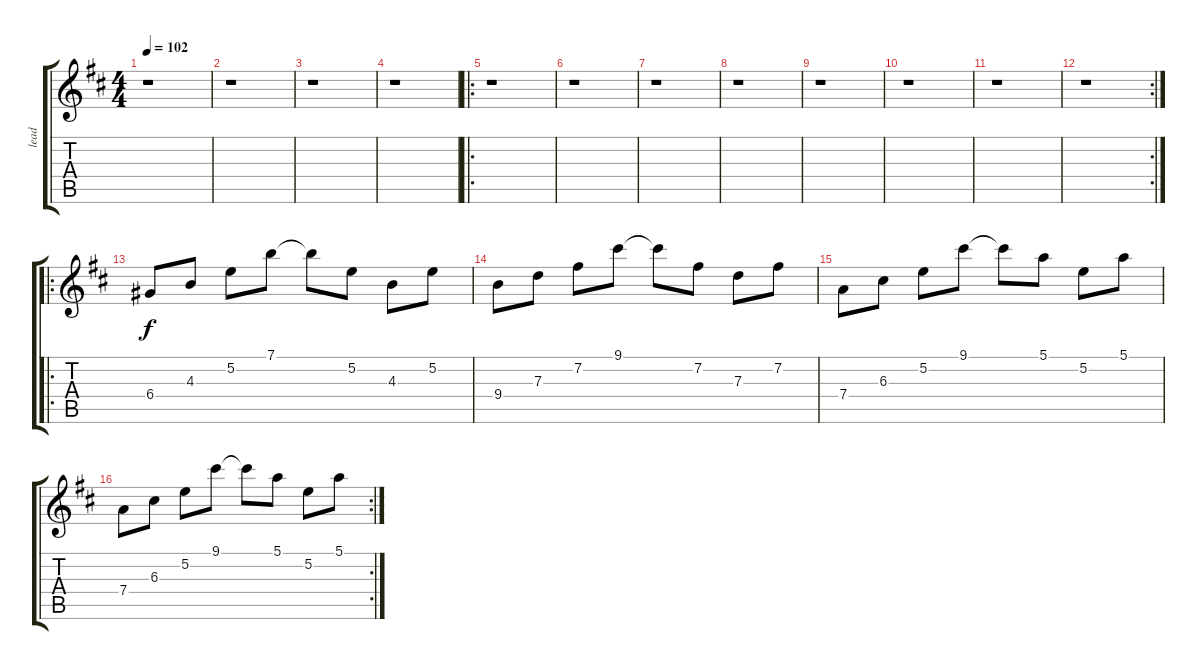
\track ("lead" "lead") {instrument electricguitarclean}
\staff {score tabs}
\tuning (E4 B3 G3 D3 A2 E2) {hide}
\ts (4 4)
\tempo 102
\clef g2
\ks d
r.1{dy f instrument electricguitarclean} |
r.1 |
r.1 |
r.1 |
\ro
r.1 |
r.1 |
r.1 |
r.1 |
r.1 |
r.1 |
r.1 |
\rc 2
r.1 |
\ro
6.4.8 4.3.8 5.2.8 7.1.8 7.1{t}.8 5.2.8 4.3.8 5.2.8 |
9.4.8 7.3.8 7.2.8 9.1.8 9.1{t}.8 7.2.8 7.3.8 7.2.8 |
7.4.8 6.3.8 5.2.8 9.1.8 9.1{t}.8 5.1.8 5.2.8 5.1.8 |
\rc 2
7.4.8 6.3.8 5.2.8 9.1.8 9.1{t}.8 5.1.8 5.2.8 5.1.8
